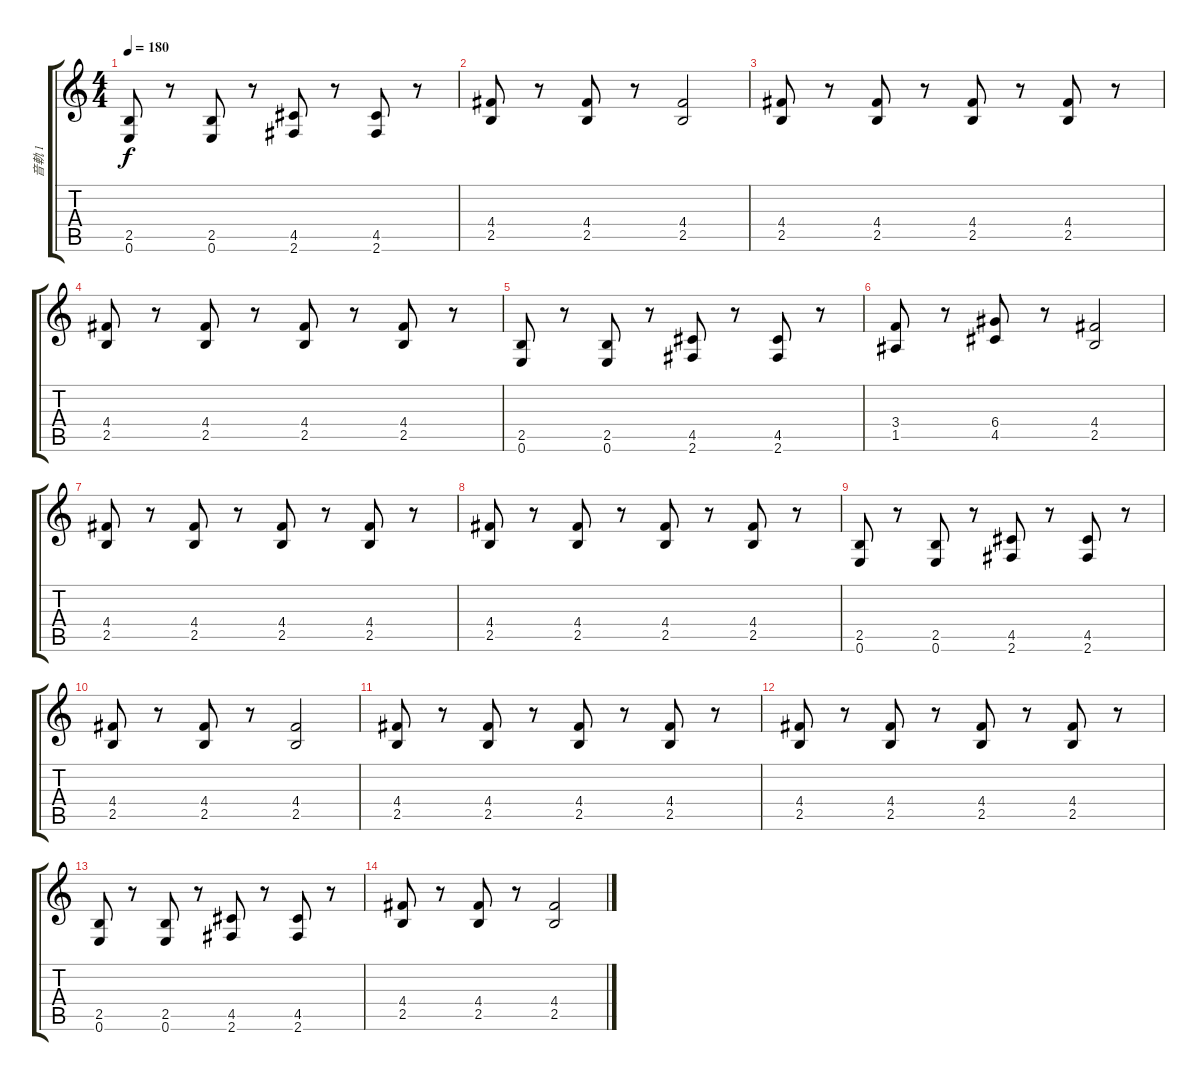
\track ("音軌 1" "音軌 1") {instrument overdrivenguitar}
\staff {score tabs}
\tuning (E4 B3 G3 D3 A2 E2) {hide}
\ts (4 4)
\tempo 180
\clef g2
\ks c
(2.5 0.6).8{dy f} r.8 (2.5 0.6).8 r.8 (4.5 2.6).8 r.8 (4.5 2.6).8 r.8 |
(4.4 2.5).8 r.8 (4.4 2.5).8 r.8 (4.4 2.5).2 |
(4.4 2.5).8 r.8 (4.4 2.5).8 r.8 (4.4 2.5).8 r.8 (4.4 2.5).8 r.8 |
(4.4 2.5).8 r.8 (4.4 2.5).8 r.8 (4.4 2.5).8 r.8 (4.4 2.5).8 r.8 |
(2.5 0.6).8 r.8 (2.5 0.6).8 r.8 (4.5 2.6).8 r.8 (4.5 2.6).8 r.8 |
(3.4 1.5).8 r.8 (6.4 4.5).8 r.8 (4.4 2.5).2 |
(4.4 2.5).8 r.8 (4.4 2.5).8 r.8 (4.4 2.5).8 r.8 (4.4 2.5).8 r.8 |
(4.4 2.5).8 r.8 (4.4 2.5).8 r.8 (4.4 2.5).8 r.8 (4.4 2.5).8 r.8 |
(2.5 0.6).8 r.8 (2.5 0.6).8 r.8 (4.5 2.6).8 r.8 (4.5 2.6).8 r.8 |
(4.4 2.5).8 r.8 (4.4 2.5).8 r.8 (4.4 2.5).2 |
(4.4 2.5).8 r.8 (4.4 2.5).8 r.8 (4.4 2.5).8 r.8 (4.4 2.5).8 r.8 |
(4.4 2.5).8 r.8 (4.4 2.5).8 r.8 (4.4 2.5).8 r.8 (4.4 2.5).8 r.8 |
(2.5 0.6).8 r.8 (2.5 0.6).8 r.8 (4.5 2.6).8 r.8 (4.5 2.6).8 r.8 |
(4.4 2.5).8 r.8 (4.4 2.5).8 r.8 (4.4 2.5).2
